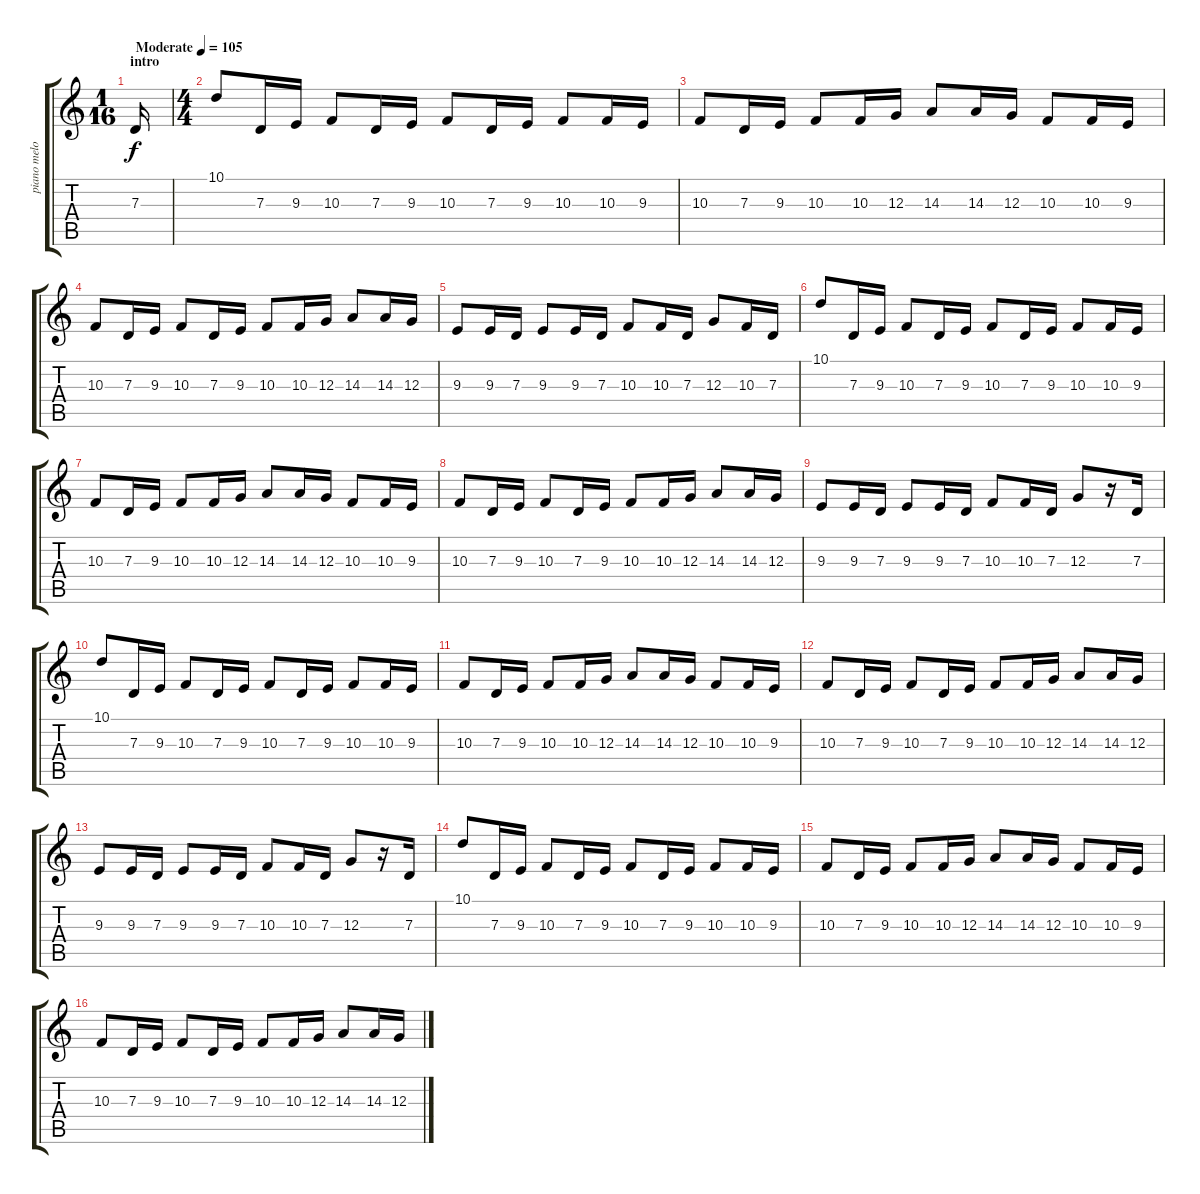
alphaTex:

\track ("piano melody" "piano melo") {instrument acousticgrandpiano}
\staff {score tabs}
\tuning (E4 B3 G3 D3 A2 E2) {hide}
\ts (1 16)
\section ("" "intro")
\tempo (105 "Moderate")
\clef g2
\ks c
7.3.16{dy f instrument acousticgrandpiano} |
\ts (4 4)
10.1.8 7.3.16 9.3.16 10.3.8 7.3.16 9.3.16 10.3.8 7.3.16 9.3.16 10.3.8 10.3.16 9.3.16 |
10.3.8 7.3.16 9.3.16 10.3.8 10.3.16 12.3.16 14.3.8 14.3.16 12.3.16 10.3.8 10.3.16 9.3.16 |
10.3.8 7.3.16 9.3.16 10.3.8 7.3.16 9.3.16 10.3.8 10.3.16 12.3.16 14.3.8 14.3.16 12.3.16 |
9.3.8 9.3.16 7.3.16 9.3.8 9.3.16 7.3.16 10.3.8 10.3.16 7.3.16 12.3.8 10.3.16 7.3.16 |
10.1.8 7.3.16 9.3.16 10.3.8 7.3.16 9.3.16 10.3.8 7.3.16 9.3.16 10.3.8 10.3.16 9.3.16 |
10.3.8 7.3.16 9.3.16 10.3.8 10.3.16 12.3.16 14.3.8 14.3.16 12.3.16 10.3.8 10.3.16 9.3.16 |
10.3.8 7.3.16 9.3.16 10.3.8 7.3.16 9.3.16 10.3.8 10.3.16 12.3.16 14.3.8 14.3.16 12.3.16 |
9.3.8 9.3.16 7.3.16 9.3.8 9.3.16 7.3.16 10.3.8 10.3.16 7.3.16 12.3.8 r.16 7.3.16 |
10.1.8 7.3.16 9.3.16 10.3.8 7.3.16 9.3.16 10.3.8 7.3.16 9.3.16 10.3.8 10.3.16 9.3.16 |
10.3.8 7.3.16 9.3.16 10.3.8 10.3.16 12.3.16 14.3.8 14.3.16 12.3.16 10.3.8 10.3.16 9.3.16 |
10.3.8 7.3.16 9.3.16 10.3.8 7.3.16 9.3.16 10.3.8 10.3.16 12.3.16 14.3.8 14.3.16 12.3.16 |
9.3.8 9.3.16 7.3.16 9.3.8 9.3.16 7.3.16 10.3.8 10.3.16 7.3.16 12.3.8 r.16 7.3.16 |
10.1.8 7.3.16 9.3.16 10.3.8 7.3.16 9.3.16 10.3.8 7.3.16 9.3.16 10.3.8 10.3.16 9.3.16 |
10.3.8 7.3.16 9.3.16 10.3.8 10.3.16 12.3.16 14.3.8 14.3.16 12.3.16 10.3.8 10.3.16 9.3.16 |
10.3.8 7.3.16 9.3.16 10.3.8 7.3.16 9.3.16 10.3.8 10.3.16 12.3.16 14.3.8 14.3.16 12.3.16
